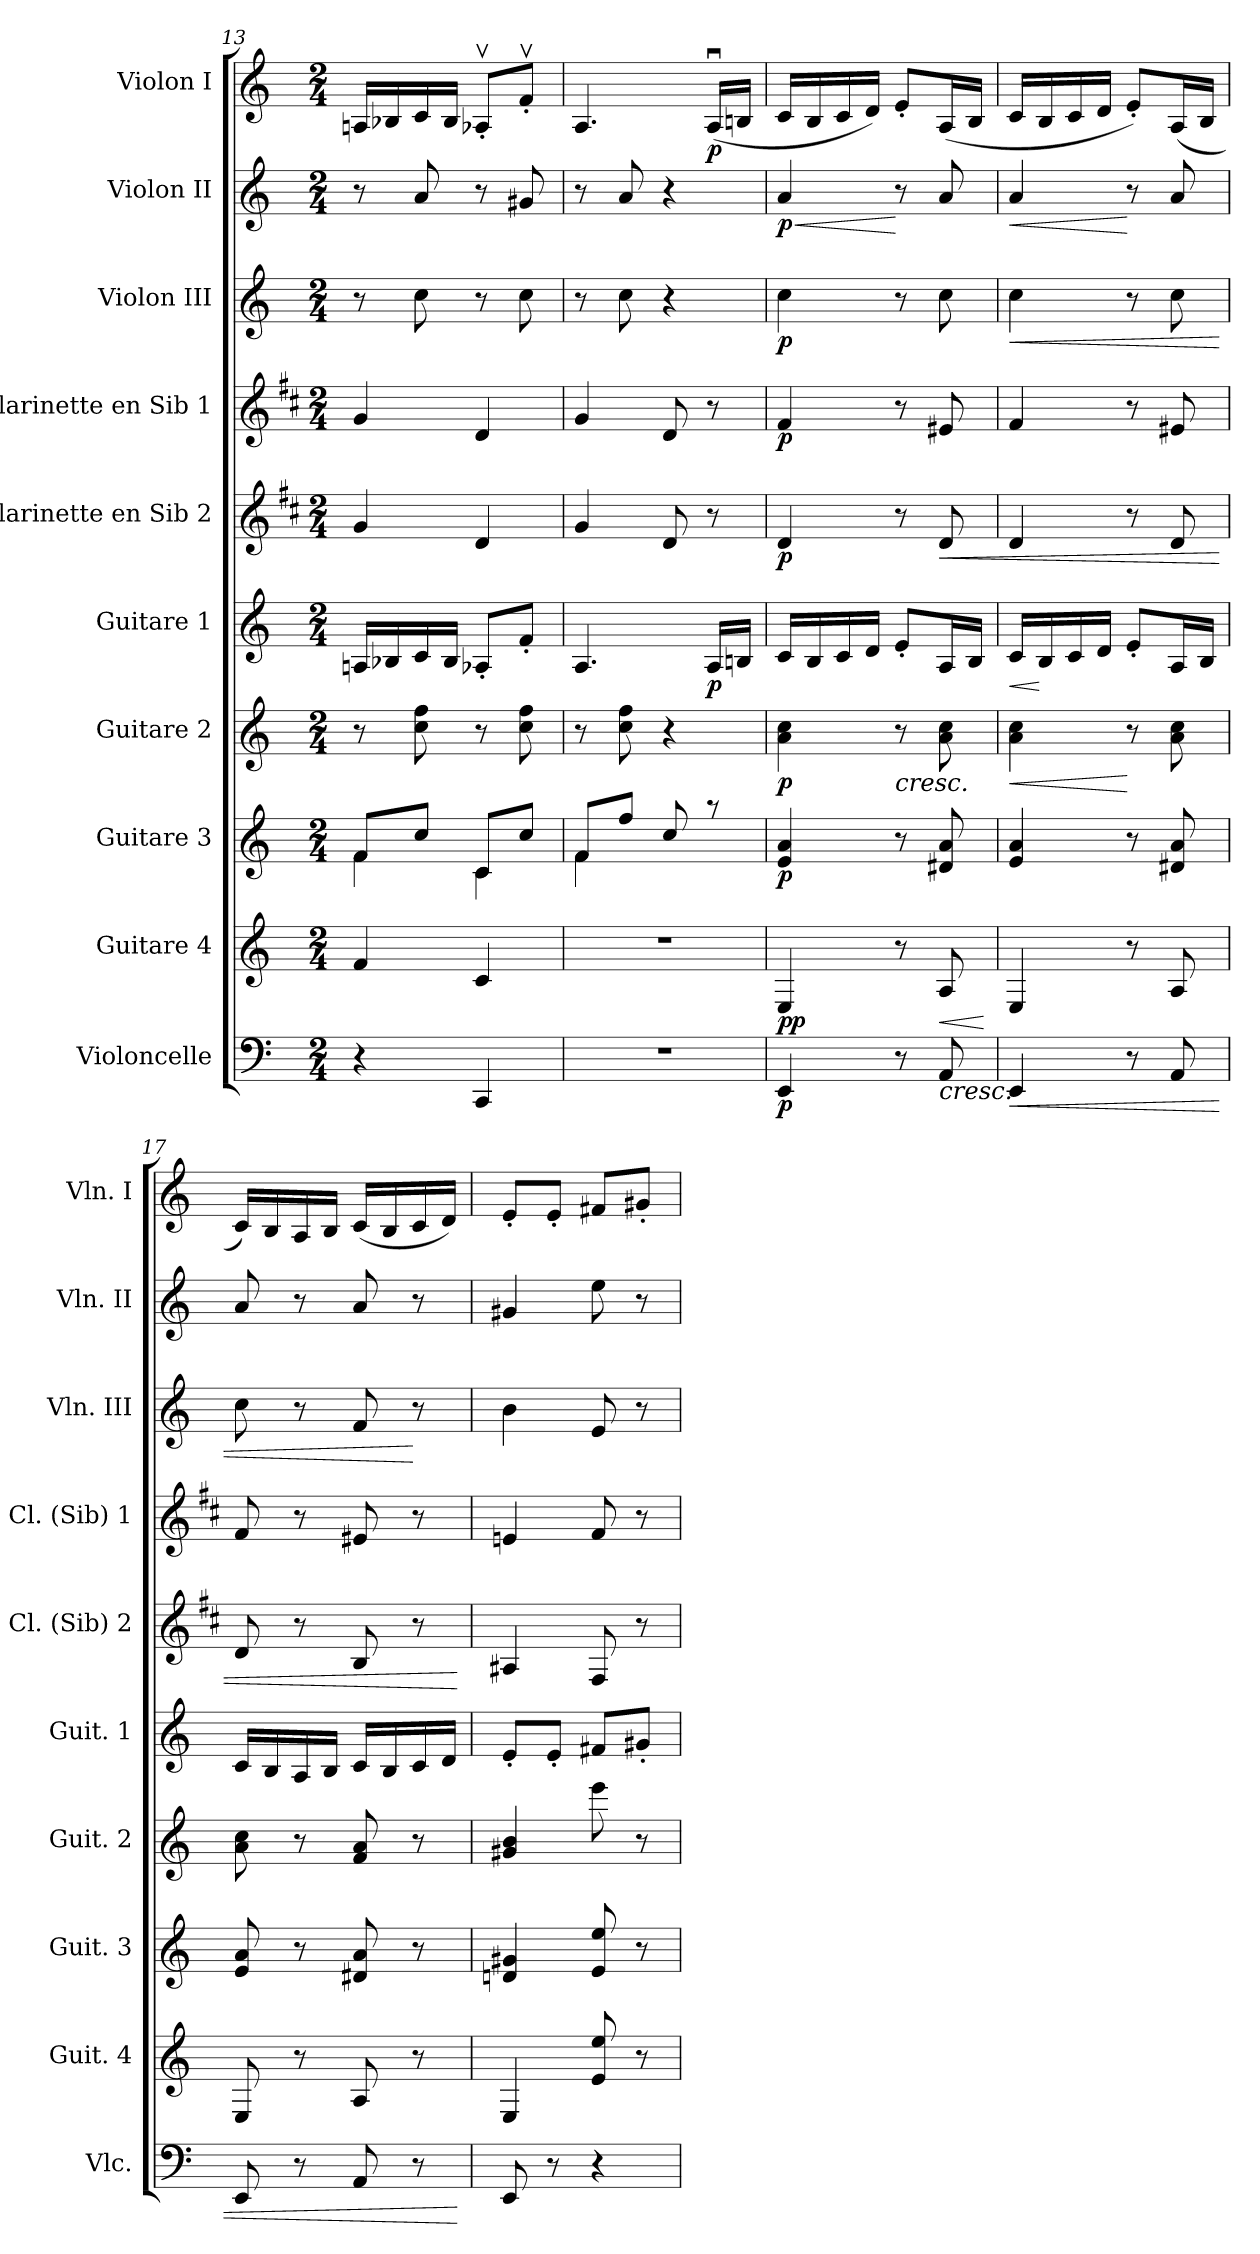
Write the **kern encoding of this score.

**kern	**dynam	**kern	**dynam	**kern	**dynam	**kern	**dynam	**kern	**dynam	**kern	**dynam	**kern	**dynam	**kern	**dynam	**kern	**dynam	**kern	**dynam
*part10	*part10	*part9	*part9	*part8	*part8	*part7	*part7	*part6	*part6	*part5	*part5	*part4	*part4	*part3	*part3	*part2	*part2	*part1	*part1
*staff10	*staff10	*staff9	*staff9	*staff8	*staff8	*staff7	*staff7	*staff6	*staff6	*staff5	*staff5	*staff4	*staff4	*staff3	*staff3	*staff2	*staff2	*staff1	*staff1
*I"Violoncelle	*	*I"Guitare 4	*	*I"Guitare 3	*	*I"Guitare 2	*	*I"Guitare 1	*	*I"Clarinette en Sib 2	*	*I"Clarinette en Sib 1	*	*I"Violon III	*	*I"Violon II	*	*I"Violon I	*
*I'Vlc.	*	*I'Guit. 4	*	*I'Guit. 3	*	*I'Guit. 2	*	*I'Guit. 1	*	*I'Cl. (Sib) 2	*	*I'Cl. (Sib) 1	*	*I'Vln. III	*	*I'Vln. II	*	*I'Vln. I	*
*clefF4	*	*clefG2	*	*clefG2	*	*clefG2	*	*clefG2	*	*clefG2	*	*clefG2	*	*clefG2	*	*clefG2	*	*clefG2	*
*	*	*ITrd7c12	*	*ITrd7c12	*	*ITrd7c12	*	*ITrd7c12	*	*ITrd1c2	*	*ITrd1c2	*	*	*	*	*	*	*
*k[]	*	*k[]	*	*k[]	*	*k[]	*	*k[]	*	*k[]	*	*k[]	*	*k[]	*	*k[]	*	*k[]	*
*C:	*	*C:	*	*C:	*	*C:	*	*C:	*	*C:	*	*C:	*	*C:	*	*C:	*	*C:	*
*M2/4	*	*M2/4	*	*M2/4	*	*M2/4	*	*M2/4	*	*M2/4	*	*M2/4	*	*M2/4	*	*M2/4	*	*M2/4	*
=13	=13	=13	=13	=13	=13	=13	=13	=13	=13	=13	=13	=13	=13	=13	=13	=13	=13	=13	=13
*	*	*	*	*^	*	*	*	*	*	*	*	*	*	*	*	*	*	*	*
4r	.	4F/	.	8F/L	4F\	.	8r	.	16AAn/LL	.	4f/	.	4f/	.	8r	.	8r	.	16An/LL	.
.	.	.	.	.	.	.	.	.	16BB-X/	.	.	.	.	.	.	.	.	.	16B-X/	.
.	.	.	.	8c/J	.	.	8c\ 8f\	.	16C/	.	.	.	.	.	8cc\	.	8a/	.	16c/	.
.	.	.	.	.	.	.	.	.	16BB-/JJ	.	.	.	.	.	.	.	.	.	16B-/JJ	.
4CC/	.	4C/	.	8C/L	4C\	.	8r	.	8AA-X'</L	.	4c/	.	4c/	.	8r	.	8r	.	8A-Xv>'</L	.
.	.	.	.	8c/J	.	.	8c\ 8f\	.	8F'</J	.	.	.	.	.	8cc\	.	8g#X/	.	8fv>'</J	.
=14	=14	=14	=14	=14	=14	=14	=14	=14	=14	=14	=14	=14	=14	=14	=14	=14	=14	=14	=14	=14
2r	.	2r	.	8F/L	4F\	.	8r	.	4.AA/	.	4f/	.	4f/	.	8r	.	8r	.	4.A/	.
.	.	.	.	8f/J	.	.	8c\ 8f\	.	.	.	.	.	.	.	8cc\	.	8a/	.	.	.
.	.	.	.	8c/	4ryy	.	4r	.	.	.	8c/	.	8c/	.	4r	.	4r	.	.	.
!	!	!	!	!	!	!	!	!	!	!LO:DY:b	!	!	!	!	!	!	!	!	!	!LO:DY:b
.	.	.	.	8raa	.	.	.	.	16AA/LL	p	8r	.	8r	.	.	.	.	.	(<16Au>/LL	p
.	.	.	.	.	.	.	.	.	16BBn/JJ	.	.	.	.	.	.	.	.	.	16Bn/JJ	.
*	*	*	*	*v	*v	*	*	*	*	*	*	*	*	*	*	*	*	*	*	*
!!LO:PB:g=z
=15	=15	=15	=15	=15	=15	=15	=15	=15	=15	=15	=15	=15	=15	=15	=15	=15	=15	=15	=15
!	!LO:DY:b	!	!LO:DY:b	!	!	!	!	!	!	!	!	!	!	!	!	!	!LO:HP:b	!	!
!	!	!	!LO:DY:n=1:b	!	!LO:DY:b	!	!LO:DY:b	!	!	!	!LO:DY:b	!	!LO:DY:b	!	!LO:DY:b	!	!LO:DY:n=1:b	!	!
4EE/	p	4EE/	p p	4E/ 4A/	p	4A\ 4c\	p	16C/LL	.	4c/	p	4e/	p	4cc\	p	4a/	< p	16c/LL	.
.	.	.	.	.	.	.	.	16BB/	.	.	.	.	.	.	.	.	.	16B/	.
.	.	.	.	.	.	.	.	16C/	.	.	.	.	.	.	.	.	.	16c/	.
.	.	.	.	.	.	.	.	16D/JJ	.	.	.	.	.	.	.	.	.	16d/JJ)	.
!	!	!	!	!	!	!	!LO:HP:b	!	!	!	!	!	!	!	!	!	!	!	!
8r	.	8r	.	8r	.	8r	<	8E'</L	.	8r	.	8r	.	8r	.	8r	[	8e'</L	.
!	!LO:HP:b	!	!LO:HP:b	!	!	!	!	!	!	!	!LO:HP:b	!	!	!	!	!	!	!	!
8AA/	<	8AA/	<	8D#X/ 8A/	.	8A\ 8c\	.	16AA/L	.	8c/	<	8d#X/	.	8cc\	.	8a/	.	(<16A/L	.
.	.	.	.	.	.	.	.	16BB/JJ	.	.	.	.	.	.	.	.	.	16B/JJ	.
.	.	.	[	.	.	.	.	.	.	.	.	.	.	.	.	.	.	.	.
=16	=16	=16	=16	=16	=16	=16	=16	=16	=16	=16	=16	=16	=16	=16	=16	=16	=16	=16	=16
!	!LO:HP:b	!	!	!	!	!	!LO:HP:b	!	!LO:HP:b	!	!	!	!	!	!LO:HP:b	!	!LO:HP:b	!	!
4EE/	<	4EE/	.	4E/ 4A/	.	4A\ 4c\	<	16C/LL	<	4c/	.	4e/	.	4cc\	<	4a/	<	16c/LL	.
.	.	.	.	.	.	.	.	16BB/	[	.	.	.	.	.	.	.	.	16B/	.
.	.	.	.	.	.	.	.	16C/	.	.	.	.	.	.	.	.	.	16c/	.
.	.	.	.	.	.	.	.	16D/JJ	.	.	.	.	.	.	.	.	.	16d/JJ	.
8r	.	8r	.	8r	.	8r	[	8E'</L	.	8r	.	8r	.	8r	.	8r	[	8e'</L)	.
8AA/	.	8AA/	.	8D#X/ 8A/	.	8A\ 8c\	.	16AA/L	.	8c/	.	8d#X/	.	8cc\	.	8a/	.	(<16A/L	.
.	.	.	.	.	.	.	.	16BB/JJ	.	.	.	.	.	.	.	.	.	16B/JJ	.
=17	=17	=17	=17	=17	=17	=17	=17	=17	=17	=17	=17	=17	=17	=17	=17	=17	=17	=17	=17
8EE/	.	8EE/	.	8E/ 8A/	.	8A\ 8c\	.	16C/LL	.	8c/	.	8e/	.	8cc\	.	8a/	.	16c/LL)	.
.	.	.	.	.	.	.	.	16BB/	.	.	.	.	.	.	.	.	.	16B/	.
8r	.	8r	.	8r	.	8r	.	16AA/	.	8r	.	8r	.	8r	.	8r	.	16A/	.
.	.	.	.	.	.	.	.	16BB/JJ	.	.	.	.	.	.	.	.	.	16B/JJ	.
8AA/	.	8AA/	.	8D#X/ 8A/	.	8F/ 8A/	.	16C/LL	.	8A/	.	8d#X/	.	8f/	.	8a/	.	(<16c/LL	.
.	.	.	.	.	.	.	.	16BB/	.	.	.	.	.	.	.	.	.	16B/	.
8r	.	8r	.	8r	.	8r	[	16C/	.	8r	.	8r	.	8r	[	8r	.	16c/	.
.	.	.	.	.	.	.	.	16D/JJ	.	.	.	.	.	.	.	.	.	16d/JJ)	.
.	[	.	.	.	.	.	.	.	.	.	[	.	.	.	.	.	.	.	.
=18	=18	=18	=18	=18	=18	=18	=18	=18	=18	=18	=18	=18	=18	=18	=18	=18	=18	=18	=18
8EE/	.	4EE/	.	4Dn/ 4G#X/	.	4G#X/ 4B/	.	8E'</L	.	4G#X/	.	4dn/	.	4b\	.	4g#X/	.	8e'</L	.
8r	.	.	.	.	.	.	.	8E'</J	.	.	.	.	.	.	.	.	.	8e'</J	.
4r	[	8E/ 8e/	.	8E/ 8e/	.	8ee\	.	8F#X/L	.	8E/	.	8e/	.	8e/	.	8ee\	.	8f#X/L	.
.	.	8r	.	8r	.	8r	.	8G#X'</J	.	8r	.	8r	.	8r	.	8r	.	8g#X'</J	.
=	=	=	=	=	=	=	=	=	=	=	=	=	=	=	=	=	=	=	=
*-	*-	*-	*-	*-	*-	*-	*-	*-	*-	*-	*-	*-	*-	*-	*-	*-	*-	*-	*-
